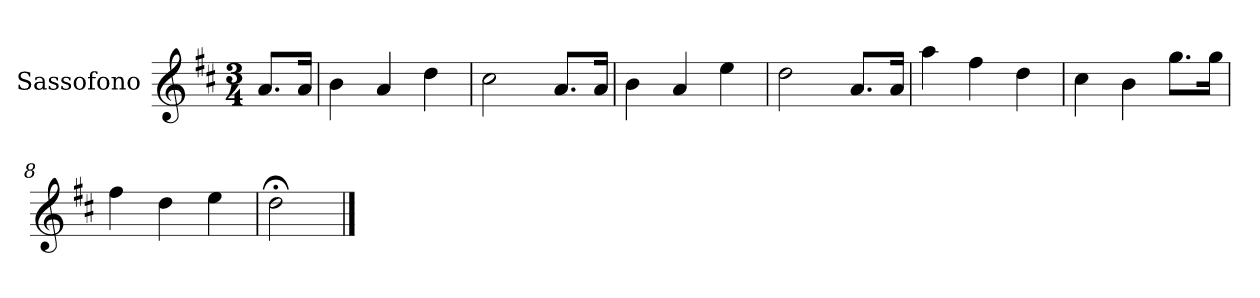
**kern
*part1
*staff1
*I"Sassofono
*clefG2
*ITrd5c9
*k[b-]
*M3/4
*MM80
=1
8.c/L
16c/Jk
=2
4d\
4c/
4f\
=3
2e\
8.c/L
16c/Jk
=4
4d\
4c/
4g\
=5
2f\
8.c/L
16c/Jk
=6
4cc\
4a\
4f\
=7
4e\
4d\
8.b-\L
16b-\Jk
=8
4a\
4f\
4g\
=9
2f;<\
==
*-
